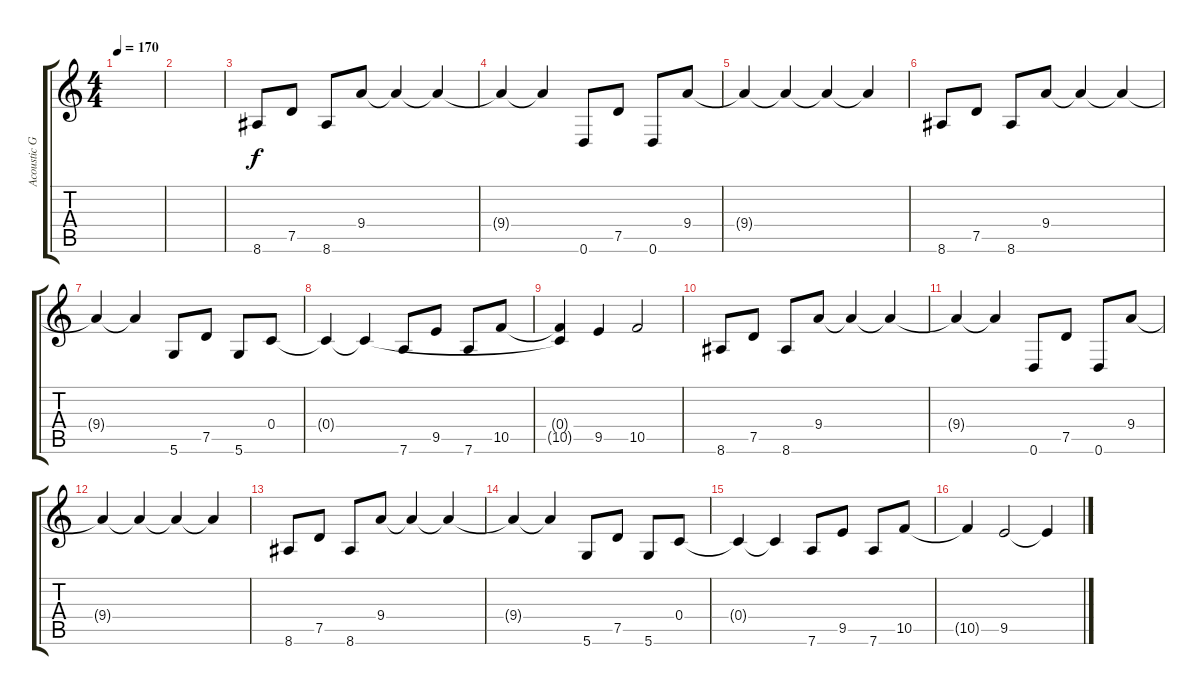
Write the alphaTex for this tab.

\track ("Acoustic Guitar" "Acoustic G") {instrument acousticguitarnylon}
\staff {score tabs}
\tuning (D4 A3 F3 C3 G2 D2) {hide}
\ts (4 4)
\tempo 170
\clef g2
\ks c
|
|
8.6.8 7.5.8 8.6.8 9.4.8 9.4{t}.4 9.4{t}.4 |
9.4{t}.4 9.4{t}.4 0.6.8 7.5.8 0.6.8 9.4.8 |
9.4{t}.4 9.4{t}.4 9.4{t}.4 9.4{t}.4 |
8.6.8 7.5.8 8.6.8 9.4.8 9.4{t}.4 9.4{t}.4 |
9.4{t}.4 9.4{t}.4 5.6.8 7.5.8 5.6.8 0.4.8 |
0.4{t}.4 0.4{t}.4 7.6.8 9.5.8 7.6.8 10.5.8 |
(0.4{t} 10.5{t}).4 9.5.4 10.5.2 |
8.6.8 7.5.8 8.6.8 9.4.8 9.4{t}.4 9.4{t}.4 |
9.4{t}.4 9.4{t}.4 0.6.8 7.5.8 0.6.8 9.4.8 |
9.4{t}.4 9.4{t}.4 9.4{t}.4 9.4{t}.4 |
8.6.8 7.5.8 8.6.8 9.4.8 9.4{t}.4 9.4{t}.4 |
9.4{t}.4 9.4{t}.4 5.6.8 7.5.8 5.6.8 0.4.8 |
0.4{t}.4 0.4{t}.4 7.6.8 9.5.8 7.6.8 10.5.8 |
10.5{t}.4 9.5.2 9.5{t}.4
